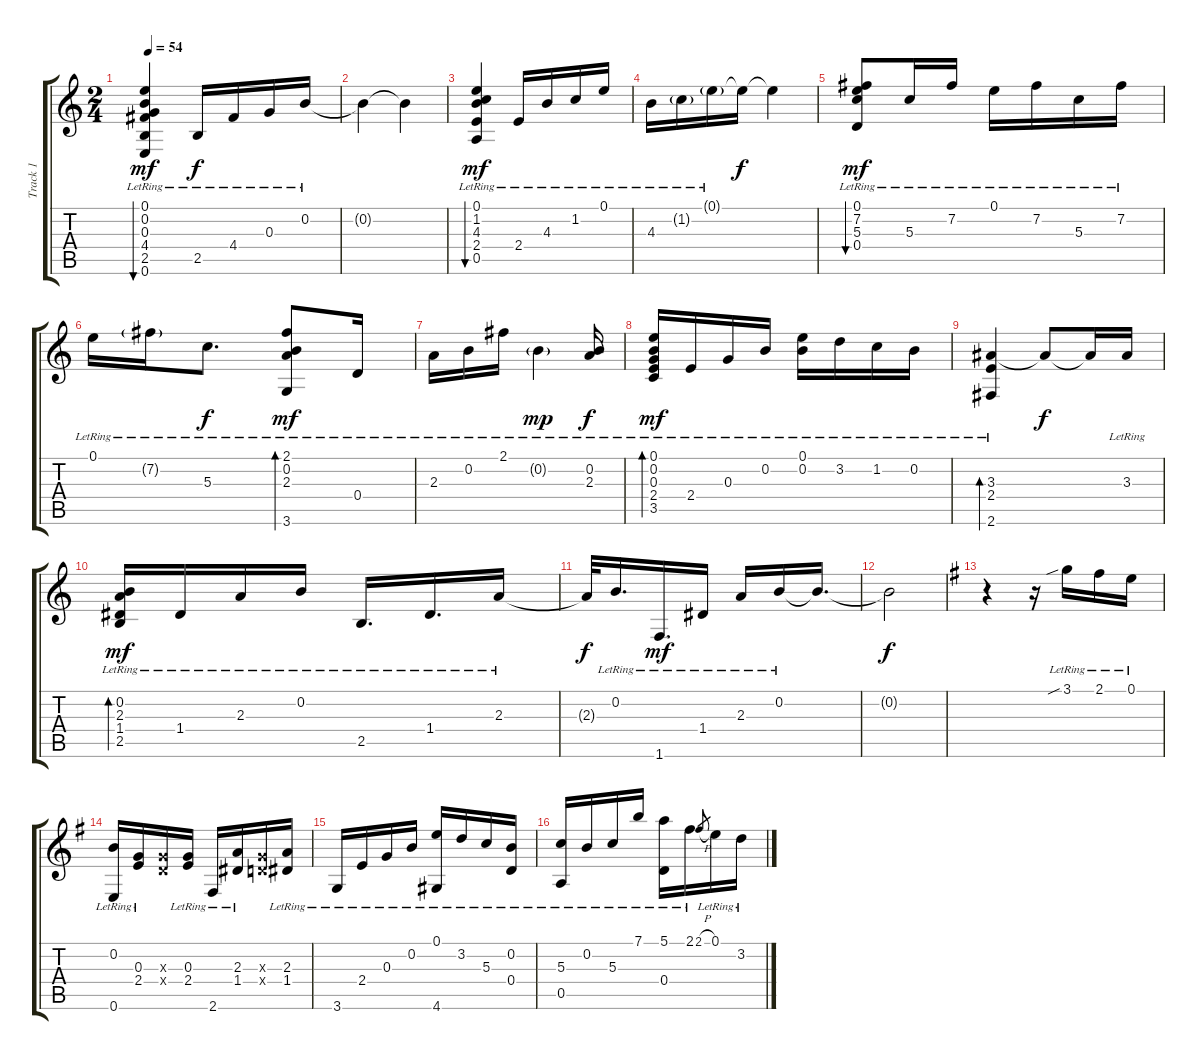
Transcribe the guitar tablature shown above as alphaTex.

\track ("Track 1" "Track 1") {instrument acousticguitarnylon}
\staff {score tabs}
\tuning (E4 B3 G3 D3 A2 E2) {hide}
\ts (2 4)
\tempo 54
\clef g2
\ks c
(0.1{lr} 0.2{lr} 0.3{lr} 4.4{lr} 2.5{lr} 0.6{lr}).4{bu 240 dy mf instrument acousticguitarnylon} 2.5{lr}.16{dy f} 4.4{lr}.16 0.3{lr}.16 0.2{lr}.16 |
0.2{t}.4 0.2{t}.4 |
(0.1{lr} 1.2{lr} 4.3{lr} 2.4{lr} 0.5{lr}).4{bu 240 dy mf} 2.4{lr}.16 4.3{lr}.16 1.2{lr}.16 0.1{lr}.16 |
4.3{lr}.16 1.2{g lr}.16 0.1{g lr}.16 0.1{t}.16{dy f} 0.1{t}.4 |
(0.1{lr} 7.2{lr} 5.3{lr} 0.4{lr}).8{bu 480 dy mf} 5.3{lr}.16 7.2{lr}.16 0.1{lr}.16 7.2{lr}.16 5.3{lr}.16 7.2{lr}.16 |
0.1{lr}.16 7.2{g lr}.16 5.3{lr}.8{d dy f} (2.1{lr} 0.2{lr} 2.3{lr} 3.6{lr}).8{bd 480 dy mf} 0.4{lr}.16 |
2.3{lr}.16 0.2{lr}.16 2.1{lr}.16 0.2{g lr}.4{dy mp} (0.2{lr} 2.3{lr}).16{dy f} |
(0.1{lr} 0.2{lr} 0.3{lr} 2.4{lr} 3.5{lr}).16{bd 480 dy mf} 2.4{lr}.16 0.3{lr}.16 0.2{lr}.16 (0.1{lr} 0.2).16 3.2{lr}.16 1.2{lr}.16 0.2{lr}.16 |
(3.3{lr} 2.4{lr} 2.6{lr}).4{bd 120} 3.3{t}.8{dy f} 3.3{t}.16 3.3{lr}.16 |
(0.2{lr} 2.3{lr} 1.4{lr} 2.5{lr}).16{bd 120 dy mf} 1.4{lr}.16 2.3{lr}.16 0.2{lr}.16 2.5{lr}.16{d} 1.4{lr}.16{d} 2.3{lr}.16 |
2.3{t}.32{dy f} 0.2{lr}.16{d} 1.6{lr}.16{d dy mf} 1.4{lr}.16 2.3{lr}.16 0.2{lr}.16 0.2{t}.16{d} |
0.2{t}.2{dy f} |
\ks g
r.4 r.16 3.1{sib lr}.16 2.1{lr}.16 0.1{lr}.16 |
(0.2{lr} 0.6{lr}).16 (0.3{lr} 2.4{lr}).16 (0.3{x} 0.4{x}).16 (0.3{lr} 2.4{lr}).16 2.6{lr}.16 (2.3{lr} 1.4{lr}).16 (0.3{x} 0.4{x}).16 (2.3{lr} 1.4{lr}).16 |
3.6{lr}.16 2.4{lr}.16 0.3{lr}.16 0.2{lr}.16 (0.1{lr} 4.6{lr}).16 3.2{lr}.16 5.3{lr}.16 (0.2{lr} 0.4{lr}).16 |
(5.3{lr} 0.5{lr}).16 0.2{lr}.16 5.3{lr}.16 7.1{lr}.16 (5.1{lr} 0.4{lr}).16 2.1{lr}.16 2.1{h}.8{gr} 0.1{lr}.16 3.2{lr}.16
